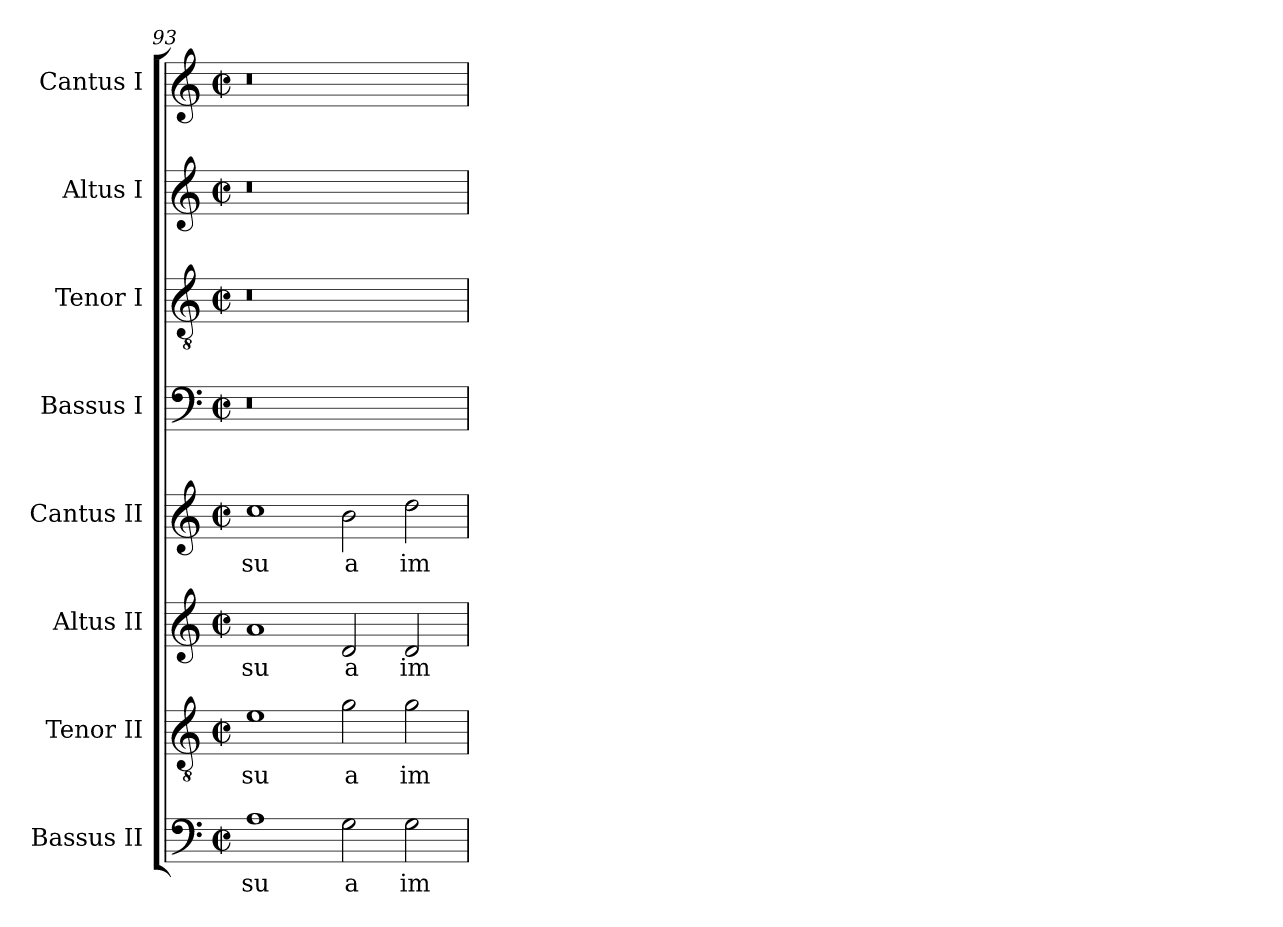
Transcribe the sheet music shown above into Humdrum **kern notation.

**kern	**text	**kern	**text	**kern	**text	**kern	**text	**kern	**kern	**kern	**kern
*part8	*part8	*part7	*part7	*part6	*part6	*part5	*part5	*part4	*part3	*part2	*part1
*staff8	*staff8	*staff7	*staff7	*staff6	*staff6	*staff5	*staff5	*staff4	*staff3	*staff2	*staff1
*I"Bassus II	*	*I"Tenor II	*	*I"Altus II	*	*I"Cantus II	*	*I"Bassus I	*I"Tenor I	*I"Altus I	*I"Cantus I
*clefF4	*	*clefGv2	*	*clefG2	*	*clefG2	*	*clefF4	*clefGv2	*clefG2	*clefG2
*	*	*	*	*	*	*	*	*	*	*k[]	*
*	*	*	*	*	*	*	*	*	*	*C:	*
*M2/2	*	*M2/2	*	*M2/2	*	*M2/2	*	*M2/2	*M2/2	*M2/2	*M2/2
*met(c|)	*	*met(c|)	*	*met(c|)	*	*met(c|)	*	*met(c|)	*met(c|)	*met(c|)	*met(c|)
=93	=93	=93	=93	=93	=93	=93	=93	=93	=93	=93	=93
!	!LO:LY:b:cj	!	!LO:LY:b:cj	!	!LO:LY:b:cj	!	!LO:LY:b:cj	!	!	!	!
1A	su	1e	su	1a	su	1cc	su	0r	0r	0r	0r
!	!LO:LY:b:cj	!	!LO:LY:b:cj	!	!LO:LY:b:cj	!	!LO:LY:b:cj	!	!	!	!
2G\	a	2g\	a	2d/	a	2b\	a	.	.	.	.
!	!LO:LY:b:cj	!	!LO:LY:b:cj	!	!LO:LY:b:cj	!	!LO:LY:b:cj	!	!	!	!
2G\	im	2g\	im	2d/	im	2dd\	im	.	.	.	.
=	=	=	=	=	=	=	=	=	=	=	=
*-	*-	*-	*-	*-	*-	*-	*-	*-	*-	*-	*-
